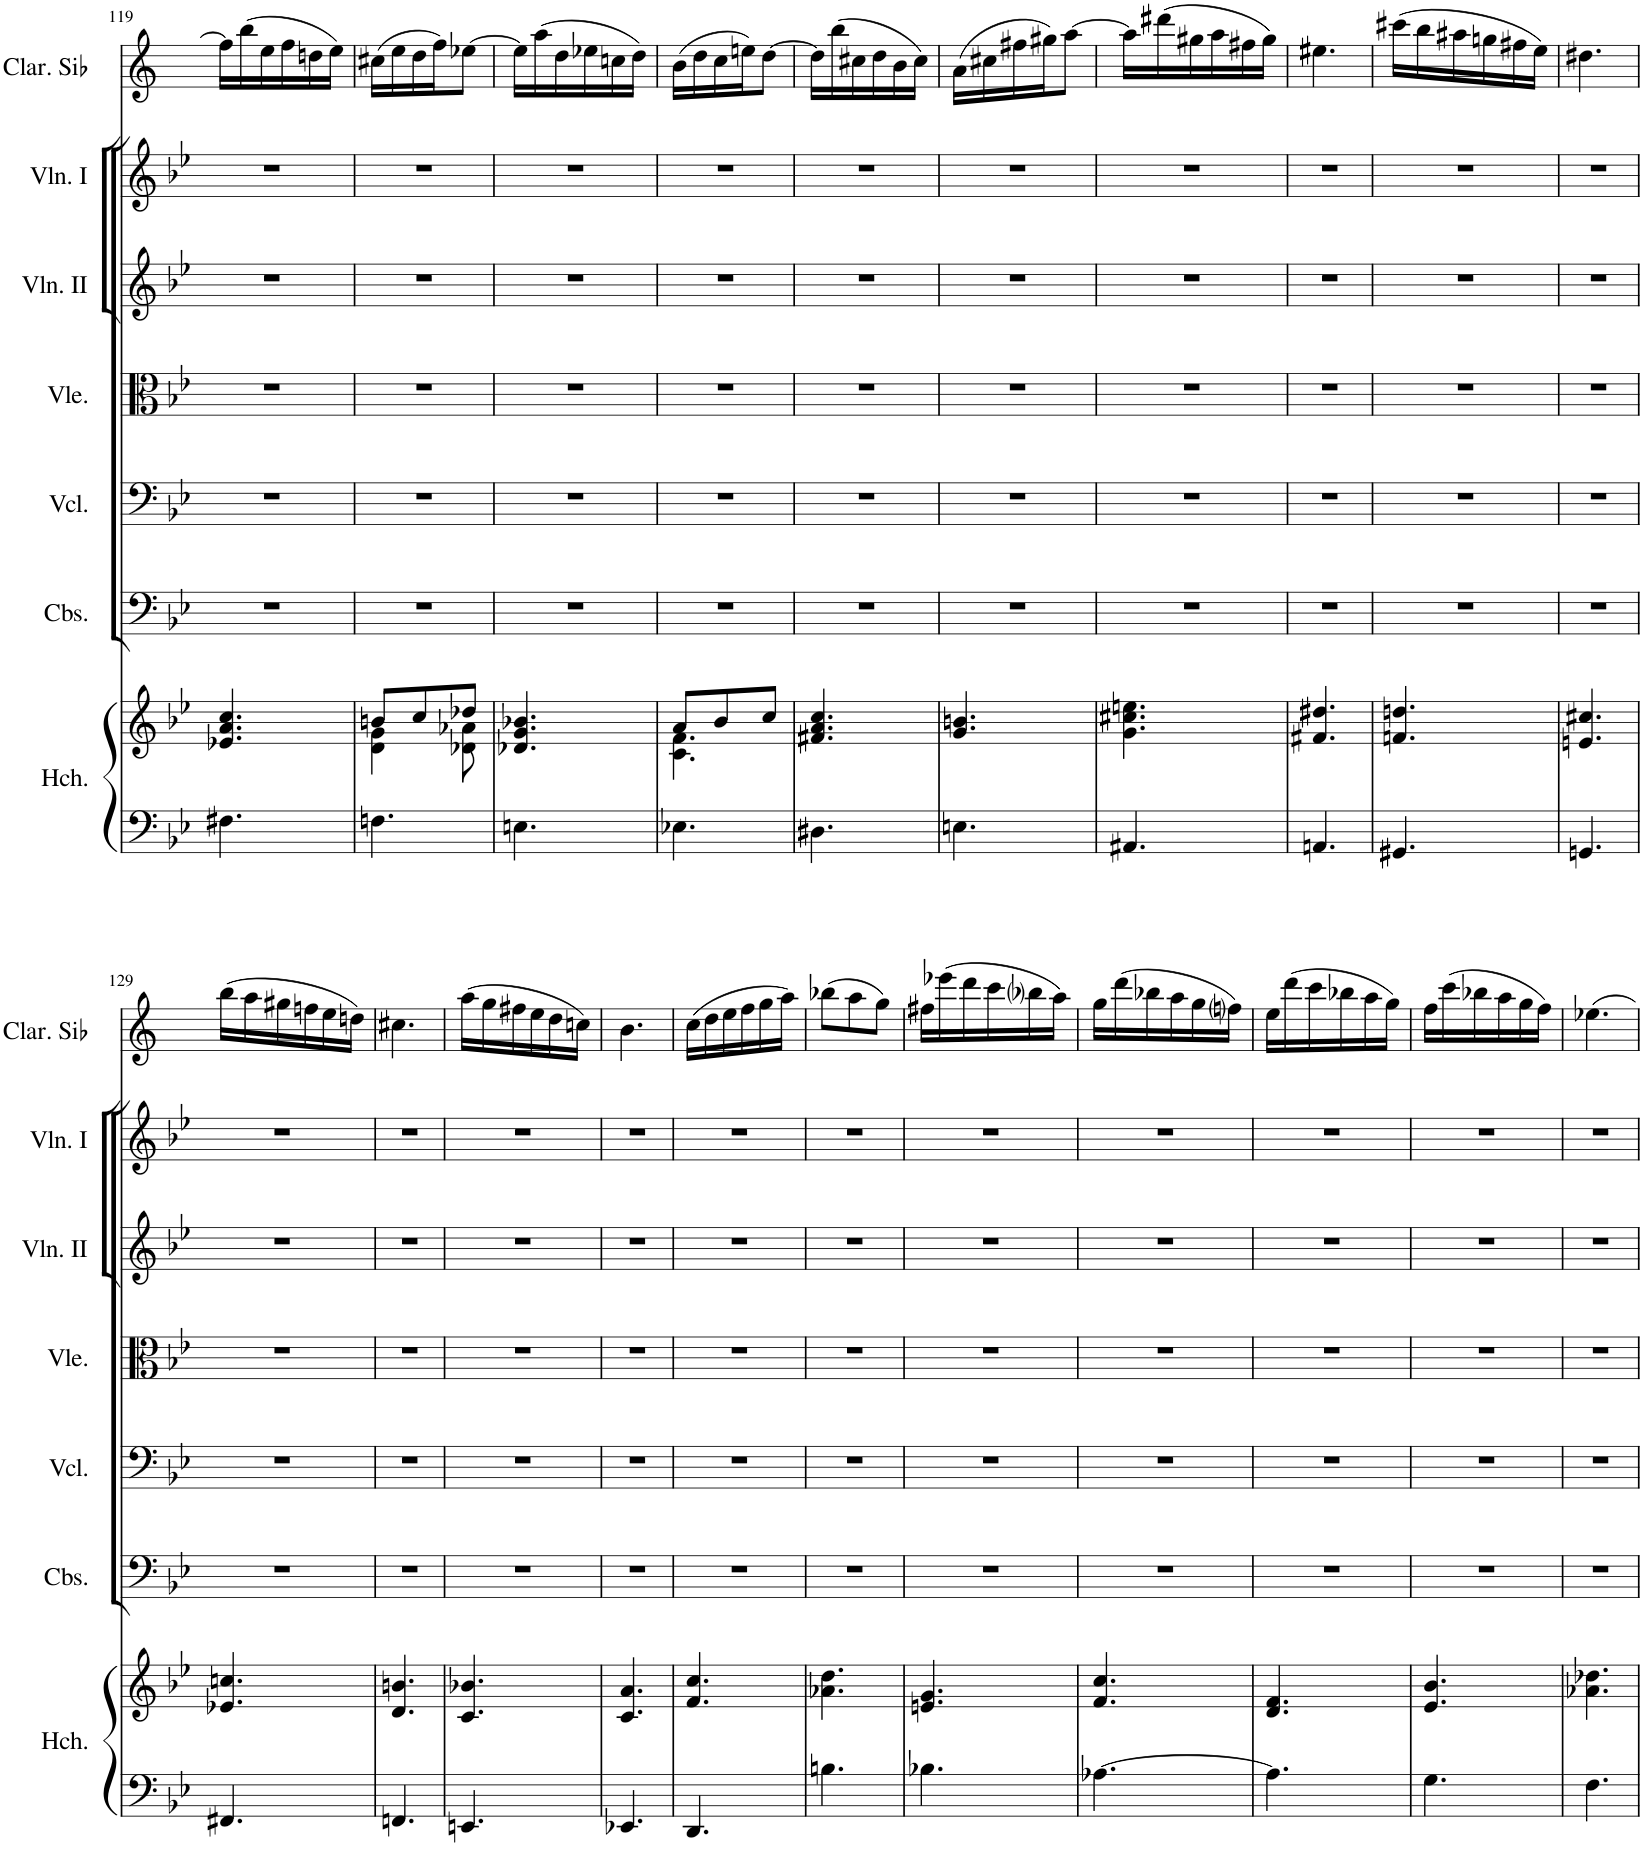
**kern	**kern	**kern	**kern	**kern	**kern	**kern	**kern
*part7	*part7	*part6	*part5	*part4	*part3	*part2	*part1
*staff8	*staff7	*staff6	*staff5	*staff4	*staff3	*staff2	*staff1
*I"Organ or Harpsichord	*	*I"Contrabassi	*I"Violoncelli	*I"Viole	*I"Violino II	*I"Violino I	*I"Clarinette en Sib
*I'Hch.	*	*I'Cbs.	*I'Vcl.	*I'Vle.	*I'Vln. II	*I'Vln. I	*I'Clar. Sib
!!LO:PB:g=z
*clefF4	*clefG2	*clefF4	*clefF4	*clefC3	*clefG2	*clefG2	*clefG2
*	*	*Trd7c12	*	*	*	*	*Trd1c2
*k[b-e-]	*k[b-e-]	*k[b-e-]	*k[b-e-]	*k[b-e-]	*k[b-e-]	*k[b-e-]	*k[]
*M3/8	*M3/8	*M3/8	*M3/8	*M3/8	*M3/8	*M3/8	*M3/8
=119	=119	=119	=119	=119	=119	=119	=119
4.F#X\	4.e-X/ 4.a/ 4.cc/	4.r	4.r	4.r	4.r	4.r	16ff\LL]
.	.	.	.	.	.	.	(16bb\
.	.	.	.	.	.	.	16ee\
.	.	.	.	.	.	.	16ff\
.	.	.	.	.	.	.	16ddn\
.	.	.	.	.	.	.	16ee\JJ)
=120	=120	=120	=120	=120	=120	=120	=120
*	*^	*	*	*	*	*	*
4.Fn\	8bn/L	4d\ 4g\	4.r	4.r	4.r	4.r	4.r	(16cc#X\LL
.	.	.	.	.	.	.	.	16ee\
.	8cc/	.	.	.	.	.	.	16dd\
.	.	.	.	.	.	.	.	16ff\J)
.	8dd-X/J	8d-X\ 8a-X\	.	.	.	.	.	[8ee-X\J
*	*v	*v	*	*	*	*	*	*
=121	=121	=121	=121	=121	=121	=121	=121
4.En\	4.d-X/ 4.g/ 4.b-X/	4.r	4.r	4.r	4.r	4.r	16ee-\LL]
.	.	.	.	.	.	.	(16aa\
.	.	.	.	.	.	.	16dd\
.	.	.	.	.	.	.	16ee-X\
.	.	.	.	.	.	.	16ccn\
.	.	.	.	.	.	.	16dd\JJ)
=122	=122	=122	=122	=122	=122	=122	=122
*	*^	*	*	*	*	*	*
4.E-X\	8a/L	4.c\ 4.f\	4.r	4.r	4.r	4.r	4.r	(16b\LL
.	.	.	.	.	.	.	.	16dd\
.	8b-/	.	.	.	.	.	.	16cc\
.	.	.	.	.	.	.	.	16een\J)
.	8cc/J	.	.	.	.	.	.	[8dd\J
*	*v	*v	*	*	*	*	*	*
=123	=123	=123	=123	=123	=123	=123	=123
4.D#X\	4.f#X/ 4.a/ 4.cc/	4.r	4.r	4.r	4.r	4.r	16dd\LL]
.	.	.	.	.	.	.	(16bb\
.	.	.	.	.	.	.	16cc#X\
.	.	.	.	.	.	.	16dd\
.	.	.	.	.	.	.	16b\
.	.	.	.	.	.	.	16cc#\JJ)
=124	=124	=124	=124	=124	=124	=124	=124
4.En\	4.g/ 4.bn/	4.r	4.r	4.r	4.r	4.r	(16a\LL
.	.	.	.	.	.	.	16cc#X\
.	.	.	.	.	.	.	16ff#X\
.	.	.	.	.	.	.	16gg#X\J)
.	.	.	.	.	.	.	[8aa\J
=125	=125	=125	=125	=125	=125	=125	=125
4.AA#X/	4.g\ 4.cc#X\ 4.een\	4.r	4.r	4.r	4.r	4.r	16aa\LL]
.	.	.	.	.	.	.	(16ddd#X\
.	.	.	.	.	.	.	16gg#X\
.	.	.	.	.	.	.	16aa\
.	.	.	.	.	.	.	16ff#X\
.	.	.	.	.	.	.	16gg#\JJ)
=126	=126	=126	=126	=126	=126	=126	=126
4.AAn/	4.f#X/ 4.dd#X/	4.r	4.r	4.r	4.r	4.r	4.ee#X\
=127	=127	=127	=127	=127	=127	=127	=127
4.GG#X/	4.fn/ 4.ddn/	4.r	4.r	4.r	4.r	4.r	(16ccc#X\LL
.	.	.	.	.	.	.	16bb\
.	.	.	.	.	.	.	16aa#X\
.	.	.	.	.	.	.	16ggn\
.	.	.	.	.	.	.	16ff#X\
.	.	.	.	.	.	.	16ee\JJ)
=128	=128	=128	=128	=128	=128	=128	=128
4.GGn/	4.en/ 4.cc#X/	4.r	4.r	4.r	4.r	4.r	4.dd#X\
!!LO:LB:g=z
=129	=129	=129	=129	=129	=129	=129	=129
4.FF#X/	4.e-X/ 4.ccn/	4.r	4.r	4.r	4.r	4.r	(16bb\LL
.	.	.	.	.	.	.	16aa\
.	.	.	.	.	.	.	16gg#X\
.	.	.	.	.	.	.	16ffn\
.	.	.	.	.	.	.	16ee\
.	.	.	.	.	.	.	16ddn\JJ)
=130	=130	=130	=130	=130	=130	=130	=130
4.FFn/	4.d/ 4.bn/	4.r	4.r	4.r	4.r	4.r	4.cc#X\
=131	=131	=131	=131	=131	=131	=131	=131
4.EEn/	4.c/ 4.b-X/	4.r	4.r	4.r	4.r	4.r	(16aa\LL
.	.	.	.	.	.	.	16gg\
.	.	.	.	.	.	.	16ff#X\
.	.	.	.	.	.	.	16ee\
.	.	.	.	.	.	.	16dd\
.	.	.	.	.	.	.	16ccn\JJ)
=132	=132	=132	=132	=132	=132	=132	=132
4.EE-X/	4.c/ 4.a/	4.r	4.r	4.r	4.r	4.r	4.b\
=133	=133	=133	=133	=133	=133	=133	=133
4.DD/	4.f/ 4.cc/	4.r	4.r	4.r	4.r	4.r	(16cc\LL
.	.	.	.	.	.	.	16dd\
.	.	.	.	.	.	.	16ee\
.	.	.	.	.	.	.	16ff\
.	.	.	.	.	.	.	16gg\
.	.	.	.	.	.	.	16aa\JJ)
=134	=134	=134	=134	=134	=134	=134	=134
4.Bn\	4.a-X\ 4.dd\	4.r	4.r	4.r	4.r	4.r	(8bb-X\L
.	.	.	.	.	.	.	8aa\
.	.	.	.	.	.	.	8gg\J)
=135	=135	=135	=135	=135	=135	=135	=135
4.B-X\	4.en/ 4.g/	4.r	4.r	4.r	4.r	4.r	16ff#X\LL
.	.	.	.	.	.	.	(16eee-X\
.	.	.	.	.	.	.	16ddd\
.	.	.	.	.	.	.	16ccc\
.	.	.	.	.	.	.	16bb-i\
.	.	.	.	.	.	.	16aa\JJ)
=136	=136	=136	=136	=136	=136	=136	=136
[4.A-X\	4.f/ 4.cc/	4.r	4.r	4.r	4.r	4.r	16gg\LL
.	.	.	.	.	.	.	(16ddd\
.	.	.	.	.	.	.	16bb-X\
.	.	.	.	.	.	.	16aa\
.	.	.	.	.	.	.	16gg\
.	.	.	.	.	.	.	16ffni\JJ)
=137	=137	=137	=137	=137	=137	=137	=137
4.A-\]	4.d/ 4.f/	4.r	4.r	4.r	4.r	4.r	16ee\LL
.	.	.	.	.	.	.	(16ddd\
.	.	.	.	.	.	.	16ccc\
.	.	.	.	.	.	.	16bb-X\
.	.	.	.	.	.	.	16aa\
.	.	.	.	.	.	.	16gg\JJ)
=138	=138	=138	=138	=138	=138	=138	=138
4.G\	4.e-/ 4.b-/	4.r	4.r	4.r	4.r	4.r	16ff\LL
.	.	.	.	.	.	.	(16ccc\
.	.	.	.	.	.	.	16bb-X\
.	.	.	.	.	.	.	16aa\
.	.	.	.	.	.	.	16gg\
.	.	.	.	.	.	.	16ff\JJ)
=139	=139	=139	=139	=139	=139	=139	=139
4.F\	4.a-X\ 4.dd-X\	4.r	4.r	4.r	4.r	4.r	4.ee-X\
=	=	=	=	=	=	=	=
*-	*-	*-	*-	*-	*-	*-	*-
